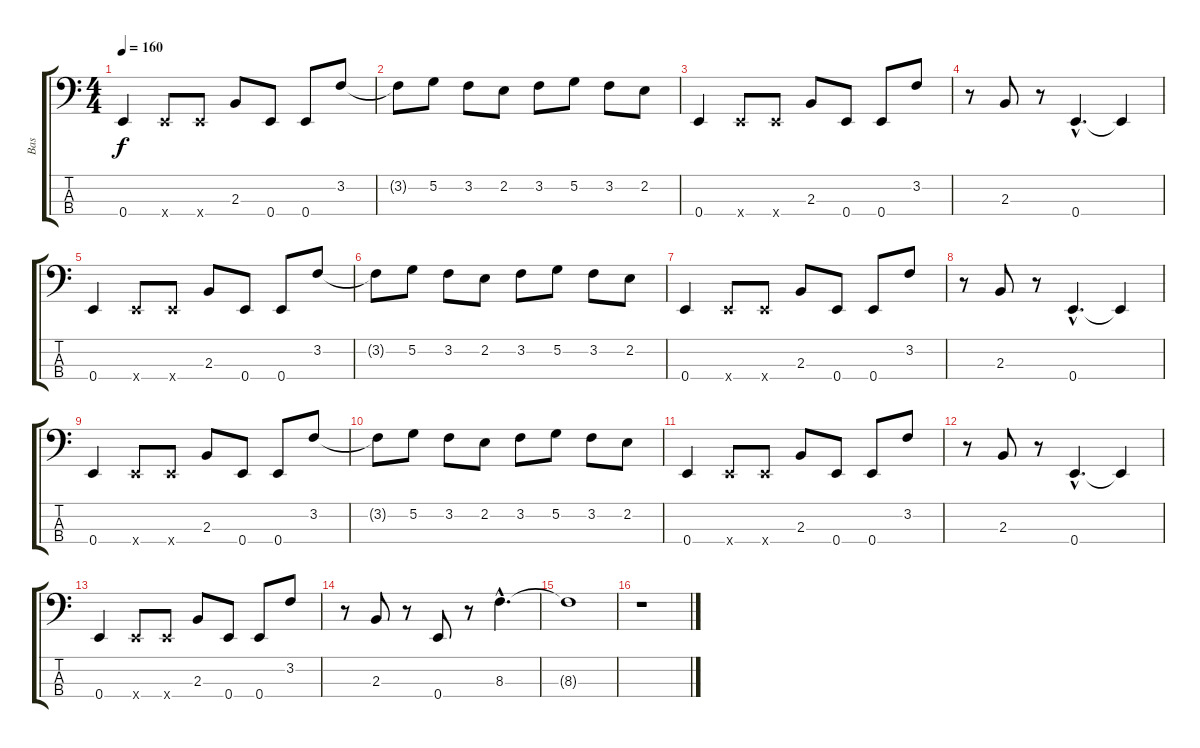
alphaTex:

\track ("Bas" "Bas") {instrument electricbassfinger}
\staff {score tabs}
\tuning (G2 D2 A1 E1) {hide}
\ts (4 4)
\tempo 160
\clef f4
\ks c
0.4.4{dy f} 0.4{x}.8 0.4{x}.8 2.3.8 0.4.8 0.4.8 3.2.8 |
3.2{t}.8 5.2.8 3.2.8 2.2.8 3.2.8 5.2.8 3.2.8 2.2.8 |
0.4.4 0.4{x}.8 0.4{x}.8 2.3.8 0.4.8 0.4.8 3.2.8 |
r.8 2.3.8 r.8 0.4{hac}.4{d} 0.4{t}.4 |
0.4.4 0.4{x}.8 0.4{x}.8 2.3.8 0.4.8 0.4.8 3.2.8 |
3.2{t}.8 5.2.8 3.2.8 2.2.8 3.2.8 5.2.8 3.2.8 2.2.8 |
0.4.4 0.4{x}.8 0.4{x}.8 2.3.8 0.4.8 0.4.8 3.2.8 |
r.8 2.3.8 r.8 0.4{hac}.4{d} 0.4{t}.4 |
0.4.4 0.4{x}.8 0.4{x}.8 2.3.8 0.4.8 0.4.8 3.2.8 |
3.2{t}.8 5.2.8 3.2.8 2.2.8 3.2.8 5.2.8 3.2.8 2.2.8 |
0.4.4 0.4{x}.8 0.4{x}.8 2.3.8 0.4.8 0.4.8 3.2.8 |
r.8 2.3.8 r.8 0.4{hac}.4{d} 0.4{t}.4 |
0.4.4 0.4{x}.8 0.4{x}.8 2.3.8 0.4.8 0.4.8 3.2.8 |
r.8 2.3.8 r.8 0.4.8 r.8 8.3{hac}.4{d} |
8.3{t}.1 |
r.1
